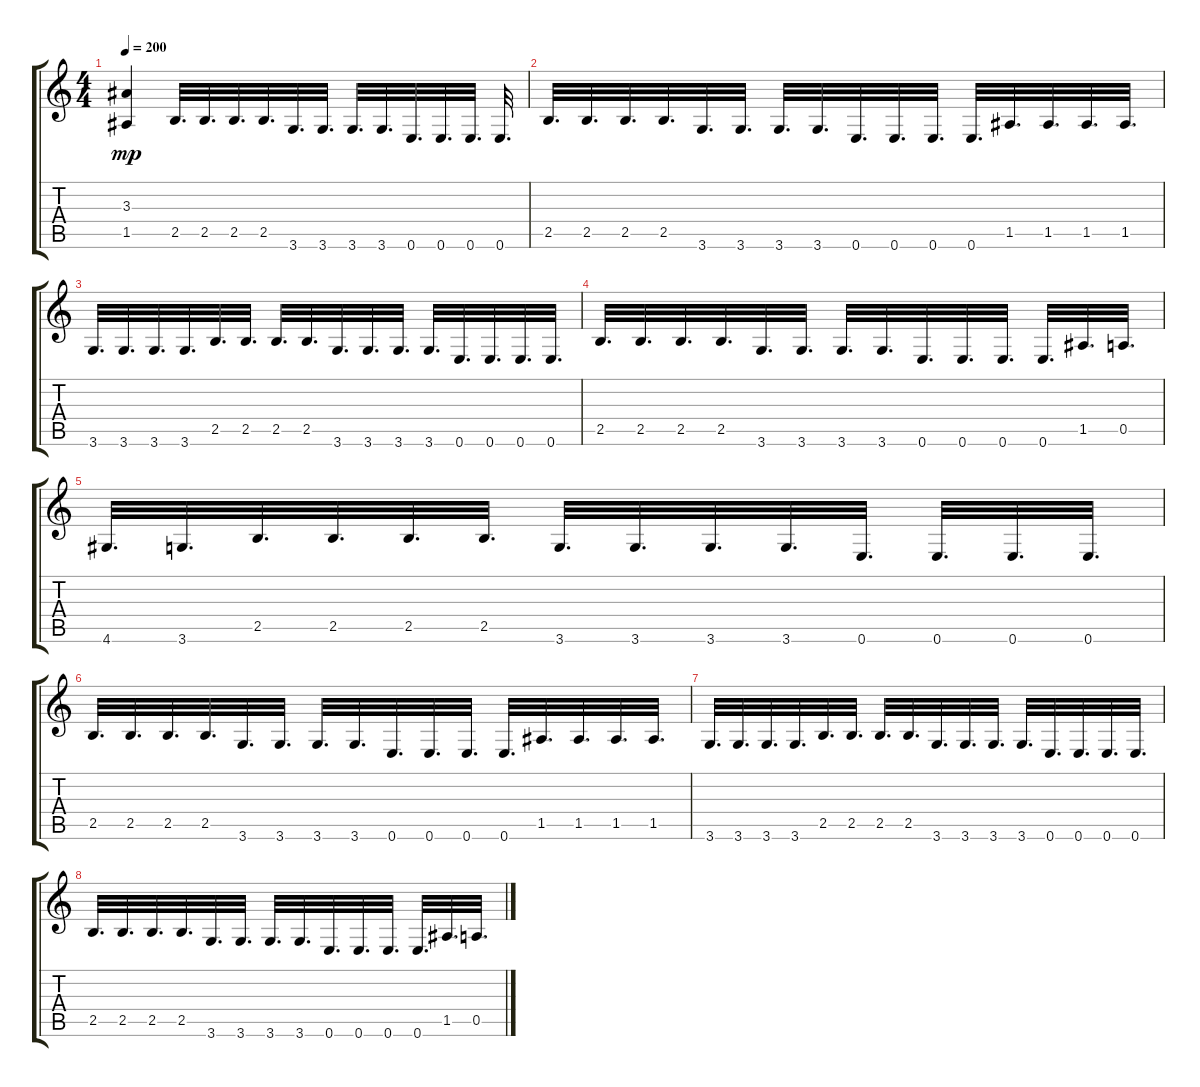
\track "" {instrument distortionguitar}
\staff {score tabs}
\tuning (E4 B3 G3 D3 A2 E2) {hide}
\ts (4 4)
\tempo 200
\clef g2
\ks c
(3.3 1.5).4{dy mp} 2.5.32{d} 2.5.32{d} 2.5.32{d} 2.5.32{d} 3.6.32{d} 3.6.32{d} 3.6.32{d} 3.6.32{d} 0.6.32{d} 0.6.32{d} 0.6.32{d} 0.6.32{d} |
2.5.32{d} 2.5.32{d} 2.5.32{d} 2.5.32{d} 3.6.32{d} 3.6.32{d} 3.6.32{d} 3.6.32{d} 0.6.32{d} 0.6.32{d} 0.6.32{d} 0.6.32{d} 1.5.32{d} 1.5.32{d} 1.5.32{d} 1.5.32{d} |
3.6.32{d} 3.6.32{d} 3.6.32{d} 3.6.32{d} 2.5.32{d} 2.5.32{d} 2.5.32{d} 2.5.32{d} 3.6.32{d} 3.6.32{d} 3.6.32{d} 3.6.32{d} 0.6.32{d} 0.6.32{d} 0.6.32{d} 0.6.32{d} |
2.5.32{d} 2.5.32{d} 2.5.32{d} 2.5.32{d} 3.6.32{d} 3.6.32{d} 3.6.32{d} 3.6.32{d} 0.6.32{d} 0.6.32{d} 0.6.32{d} 0.6.32{d} 1.5.32{d} 0.5.32{d} |
4.6.32{d} 3.6.32{d} 2.5.32{d} 2.5.32{d} 2.5.32{d} 2.5.32{d} 3.6.32{d} 3.6.32{d} 3.6.32{d} 3.6.32{d} 0.6.32{d} 0.6.32{d} 0.6.32{d} 0.6.32{d} |
2.5.32{d} 2.5.32{d} 2.5.32{d} 2.5.32{d} 3.6.32{d} 3.6.32{d} 3.6.32{d} 3.6.32{d} 0.6.32{d} 0.6.32{d} 0.6.32{d} 0.6.32{d} 1.5.32{d} 1.5.32{d} 1.5.32{d} 1.5.32{d} |
3.6.32{d} 3.6.32{d} 3.6.32{d} 3.6.32{d} 2.5.32{d} 2.5.32{d} 2.5.32{d} 2.5.32{d} 3.6.32{d} 3.6.32{d} 3.6.32{d} 3.6.32{d} 0.6.32{d} 0.6.32{d} 0.6.32{d} 0.6.32{d} |
2.5.32{d} 2.5.32{d} 2.5.32{d} 2.5.32{d} 3.6.32{d} 3.6.32{d} 3.6.32{d} 3.6.32{d} 0.6.32{d} 0.6.32{d} 0.6.32{d} 0.6.32{d} 1.5.32{d} 0.5.32{d}
